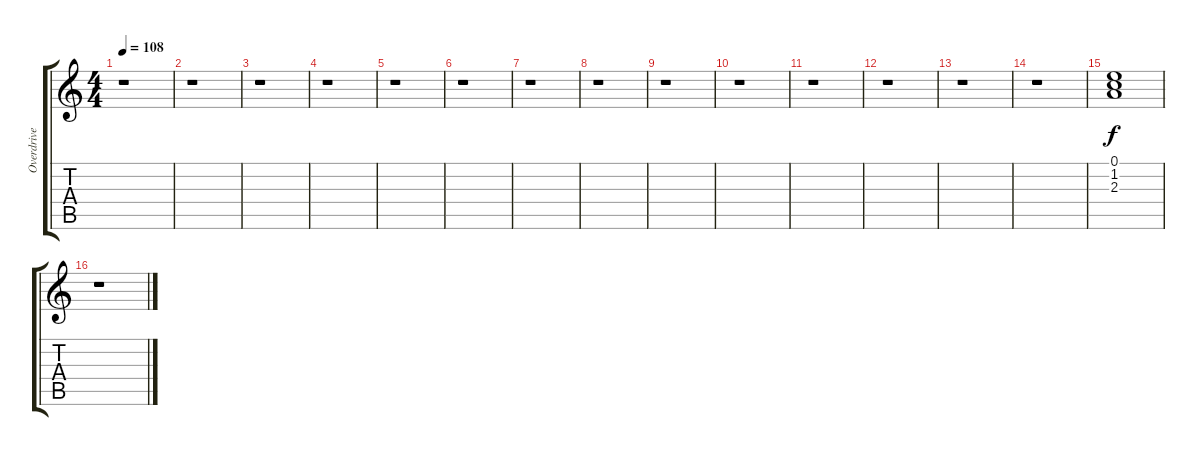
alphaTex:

\track ("Overdrive" "Overdrive") {instrument overdrivenguitar}
\staff {score tabs}
\tuning (E4 B3 G3 D3 A2 D2) {hide}
\ts (4 4)
\tempo 108
\clef g2
\ks c
r.1{dy f} |
r.1 |
r.1 |
r.1 |
r.1 |
r.1 |
r.1 |
r.1 |
r.1 |
r.1 |
r.1 |
r.1 |
r.1 |
r.1 |
(0.1 1.2 2.3).1 |
r.1
